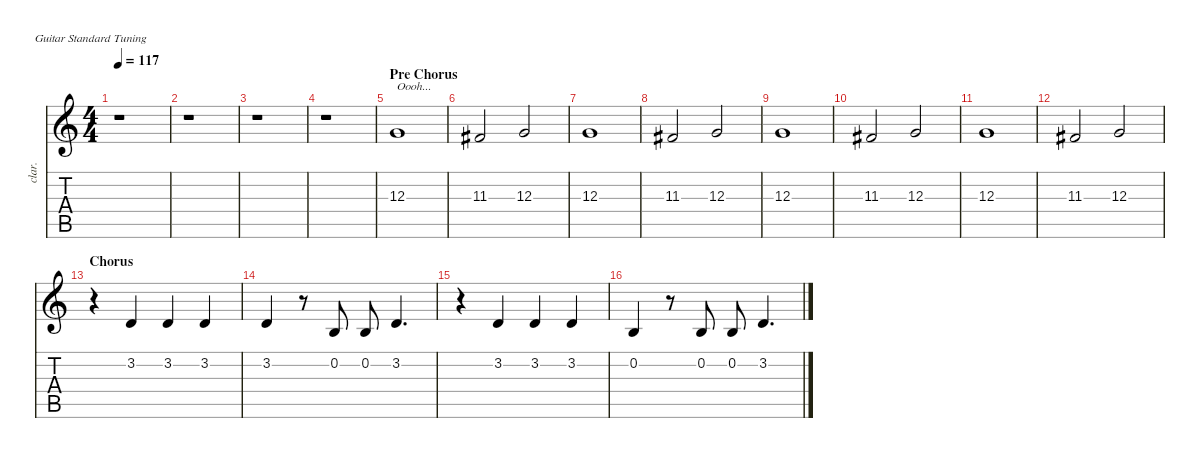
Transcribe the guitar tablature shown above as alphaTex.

\defaultSystemsLayout 4
\hideDynamics
\bracketExtendMode nobrackets
\otherSystemsTrackNameOrientation horizontal
\track ("Brian Bell - Backup Vocals" "clar.") {solo instrument clarinet}
\staff {score tabs}
\tuning (E4 B3 G3 D3 A2 E2)
\ts (4 4)
\tempo 117
\clef g2
\ks c
r.1{dy f beam Down} |
r.1{beam Down} |
r.1{beam Down} |
r.1{beam Down} |
\section ("" "Pre Chorus")
12.3.1{txt "Oooh..." instrument voiceoohs beam Up} |
11.3{acc #}.2{beam Up} 12.3.2{beam Up} |
12.3.1{beam Up} |
11.3{acc #}.2{beam Up} 12.3.2{beam Up} |
12.3.1{beam Up} |
11.3{acc #}.2{beam Up} 12.3.2{beam Up} |
12.3.1{beam Up} |
11.3{acc #}.2{beam Up} 12.3.2{beam Up} |
\section ("" "Chorus")
r.4{instrument clarinet beam Down} 3.2.4{beam Up} 3.2.4{beam Up} 3.2.4{beam Up} |
3.2.4{beam Up} r.8{beam Up} 0.2.8{beam Up} 0.2.8{beam Up} 3.2.4{d beam Up} |
r.4{beam Down} 3.2.4{beam Up} 3.2.4{beam Up} 3.2.4{beam Up} |
0.2.4{beam Up} r.8{beam Up} 0.2.8{beam Up} 0.2.8{beam Up} 3.2.4{d beam Up}
